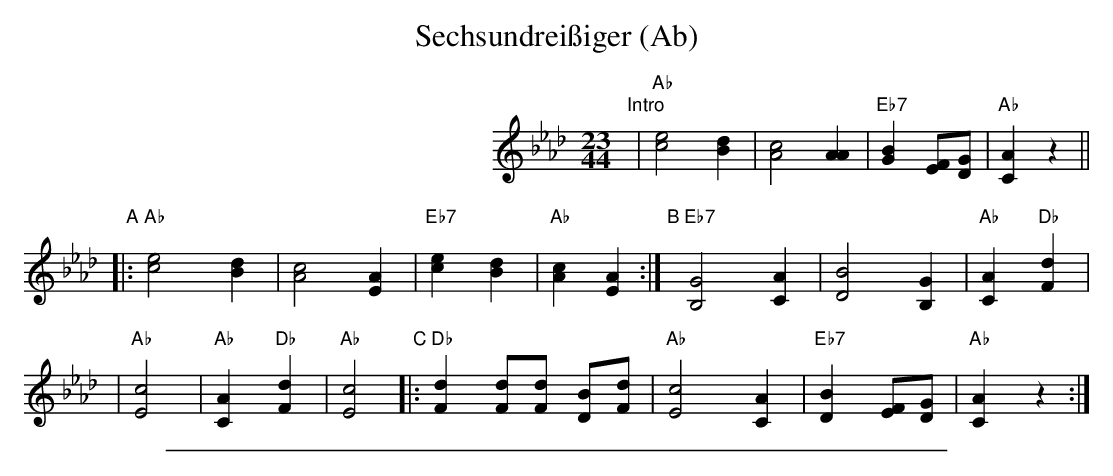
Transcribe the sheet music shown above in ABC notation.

X:1
T: Sechsundrei\ssiger (Ab)
M: 23/44
L: 1/8
K: Ab
"Intro"\
| "Ab"[e4c4] [d2B2] | [c4A4] [A2A2] \
| "Eb7"[B2G2] [FE][GD] | "Ab"[A2C2] z2 ||
"A"\
|:"Ab"[e4c4] [d2B2] | [c4A4] [A2E2] \
| "Eb7"[e2c2] [d2B2] | "Ab"[c2A2] [A2E2] :| \
"B"\
[|]"Eb7"[G4B,4] [A2C2] | [B4D4] [G2B,2] | "Ab"[A2C2] "Db"[d2F2] |
| "Ab"[c4E4] | "Ab"[A2C2] "Db"[d2F2] | "Ab"[c4E4] \
"C"\
|:"Db"[d2F2] [dF][dF] [BD][dF] | "Ab"[c4E4] [A2C2] \
| "Eb7"[B2D2] [FE][GD] | "Ab"[A2C2] z2 :|
